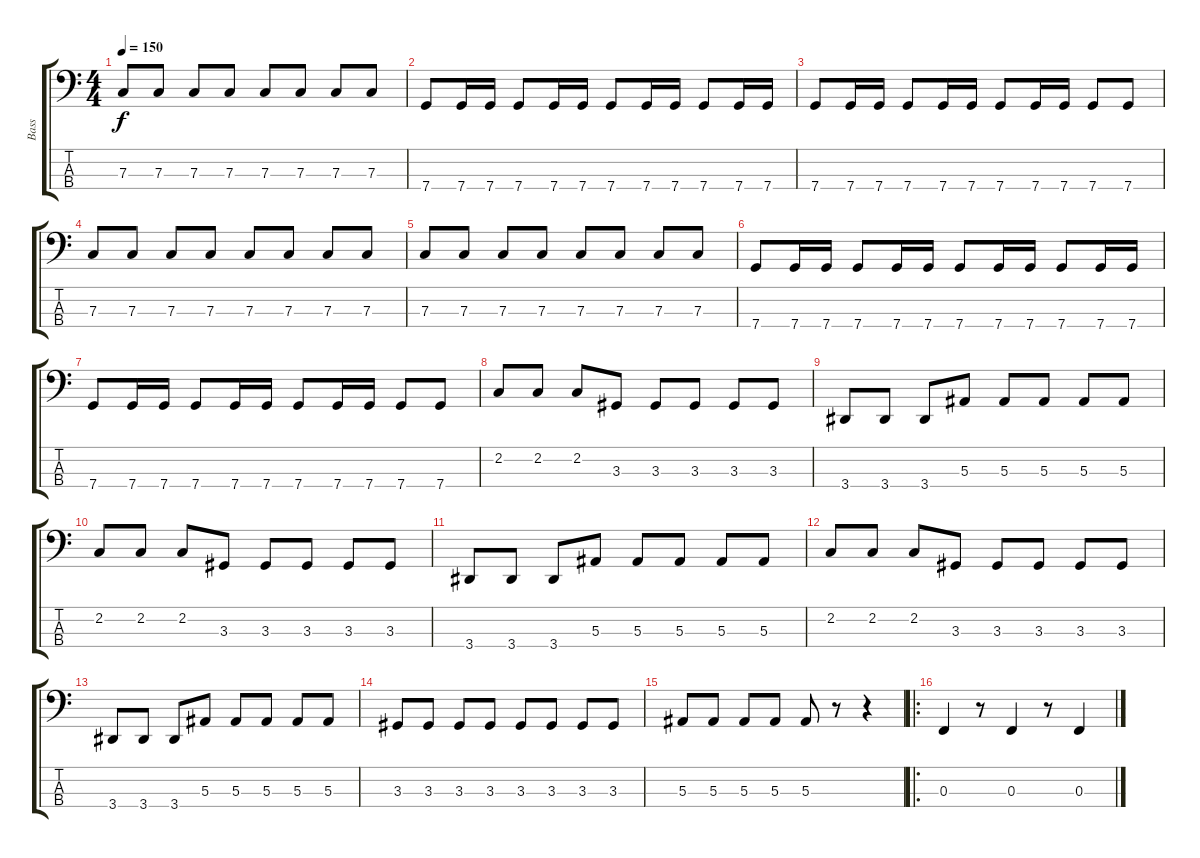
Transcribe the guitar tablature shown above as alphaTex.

\track ("Bass" "Bass") {instrument slapbass1}
\staff {score tabs}
\tuning (Eb2 Bb1 F1 C1) {hide}
\ts (4 4)
\tempo 150
\clef f4
\ks c
7.3.8{dy f} 7.3.8 7.3.8 7.3.8 7.3.8 7.3.8 7.3.8 7.3.8 |
7.4.8 7.4.16 7.4.16 7.4.8 7.4.16 7.4.16 7.4.8 7.4.16 7.4.16 7.4.8 7.4.16 7.4.16 |
7.4.8 7.4.16 7.4.16 7.4.8 7.4.16 7.4.16 7.4.8 7.4.16 7.4.16 7.4.8 7.4.8 |
7.3.8 7.3.8 7.3.8 7.3.8 7.3.8 7.3.8 7.3.8 7.3.8 |
7.3.8 7.3.8 7.3.8 7.3.8 7.3.8 7.3.8 7.3.8 7.3.8 |
7.4.8 7.4.16 7.4.16 7.4.8 7.4.16 7.4.16 7.4.8 7.4.16 7.4.16 7.4.8 7.4.16 7.4.16 |
7.4.8 7.4.16 7.4.16 7.4.8 7.4.16 7.4.16 7.4.8 7.4.16 7.4.16 7.4.8 7.4.8 |
2.2.8 2.2.8 2.2.8 3.3.8 3.3.8 3.3.8 3.3.8 3.3.8 |
3.4.8 3.4.8 3.4.8 5.3.8 5.3.8 5.3.8 5.3.8 5.3.8 |
2.2.8 2.2.8 2.2.8 3.3.8 3.3.8 3.3.8 3.3.8 3.3.8 |
3.4.8 3.4.8 3.4.8 5.3.8 5.3.8 5.3.8 5.3.8 5.3.8 |
2.2.8 2.2.8 2.2.8 3.3.8 3.3.8 3.3.8 3.3.8 3.3.8 |
3.4.8 3.4.8 3.4.8 5.3.8 5.3.8 5.3.8 5.3.8 5.3.8 |
3.3.8 3.3.8 3.3.8 3.3.8 3.3.8 3.3.8 3.3.8 3.3.8 |
5.3.8 5.3.8 5.3.8 5.3.8 5.3.8 r.8 r.4 |
\ro
0.3.4 r.8 0.3.4 r.8 0.3.4
